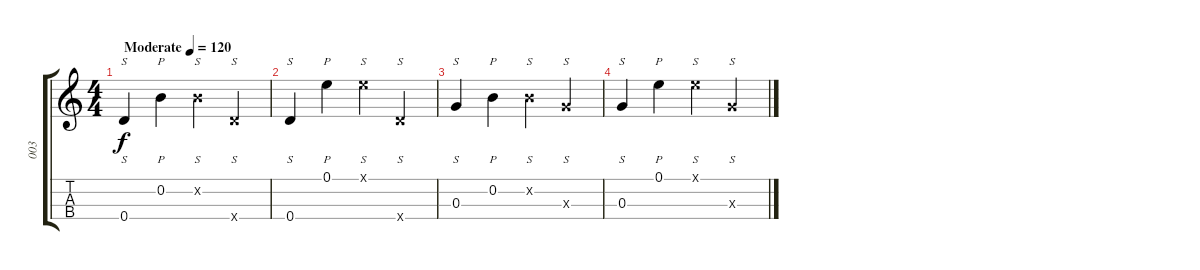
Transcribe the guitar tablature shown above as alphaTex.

\track ("003" "003") {instrument slapbass1}
\staff {score tabs}
\tuning (E4 B3 G3 D3) {hide}
\ts (4 4)
\tempo (120 "Moderate")
\clef g2
\ks c
0.4.4{s dy f instrument slapbass1} 0.2.4{p} 0.2{x}.4{s} 0.4{x}.4{s} |
0.4.4{s} 0.1.4{p} 0.1{x}.4{s} 0.4{x}.4{s} |
0.3.4{s} 0.2.4{p} 0.2{x}.4{s} 0.3{x}.4{s} |
0.3.4{s} 0.1.4{p} 0.1{x}.4{s} 0.3{x}.4{s}
